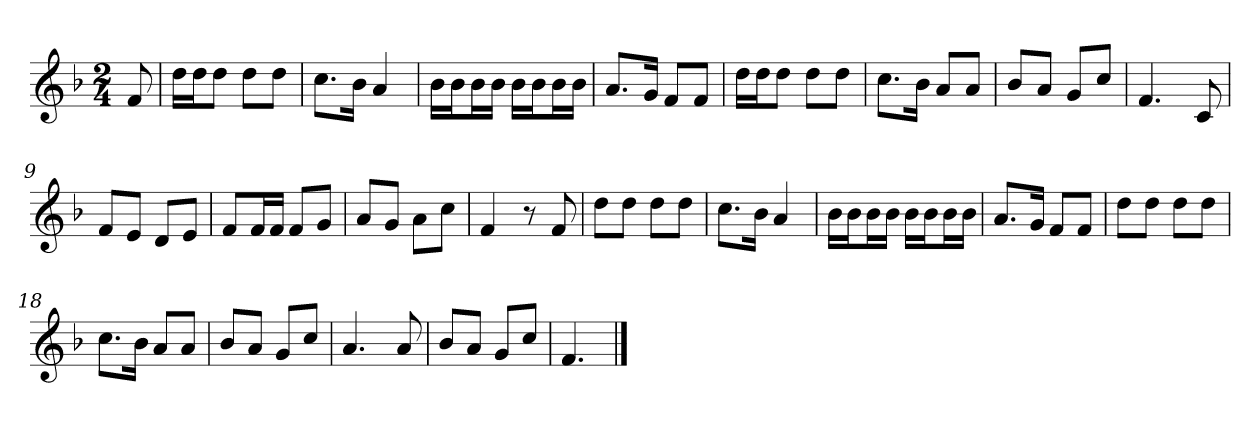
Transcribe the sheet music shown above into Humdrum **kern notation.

**kern
*part1
*staff1
*k[b-]
*M2/4
*MM120
=
8f
=1
16ddLL
16ddJ
8ddJ
8ddL
8ddJ
=2
8.ccL
16b-Jk
4a
=3
16b-LL
16b-J
16b-L
16b-JJ
16b-LL
16b-J
16b-L
16b-JJ
=4
8.aL
16gJk
8fL
8fJ
=5
16ddLL
16ddJ
8ddJ
8ddL
8ddJ
=6
8.ccL
16b-Jk
8aL
8aJ
=7
8b-L
8aJ
8gL
8ccJ
=8
4.f
8c
=9
8fL
8eJ
8dL
8eJ
=10
8fL
16fL
16fJJ
8fL
8gJ
=11
8aL
8gJ
8aL
8ccJ
=12
4f
8r
8f
=13
8ddL
8ddJ
8ddL
8ddJ
=14
8.ccL
16b-Jk
4a
=15
16b-LL
16b-J
16b-L
16b-JJ
16b-LL
16b-J
16b-L
16b-JJ
=16
8.aL
16gJk
8fL
8fJ
=17
8ddL
8ddJ
8ddL
8ddJ
=18
8.ccL
16b-Jk
8aL
8aJ
=19
8b-L
8aJ
8gL
8ccJ
=20
4.a
8a
=21
8b-L
8aJ
8gL
8ccJ
=22
4.f
==
*-
